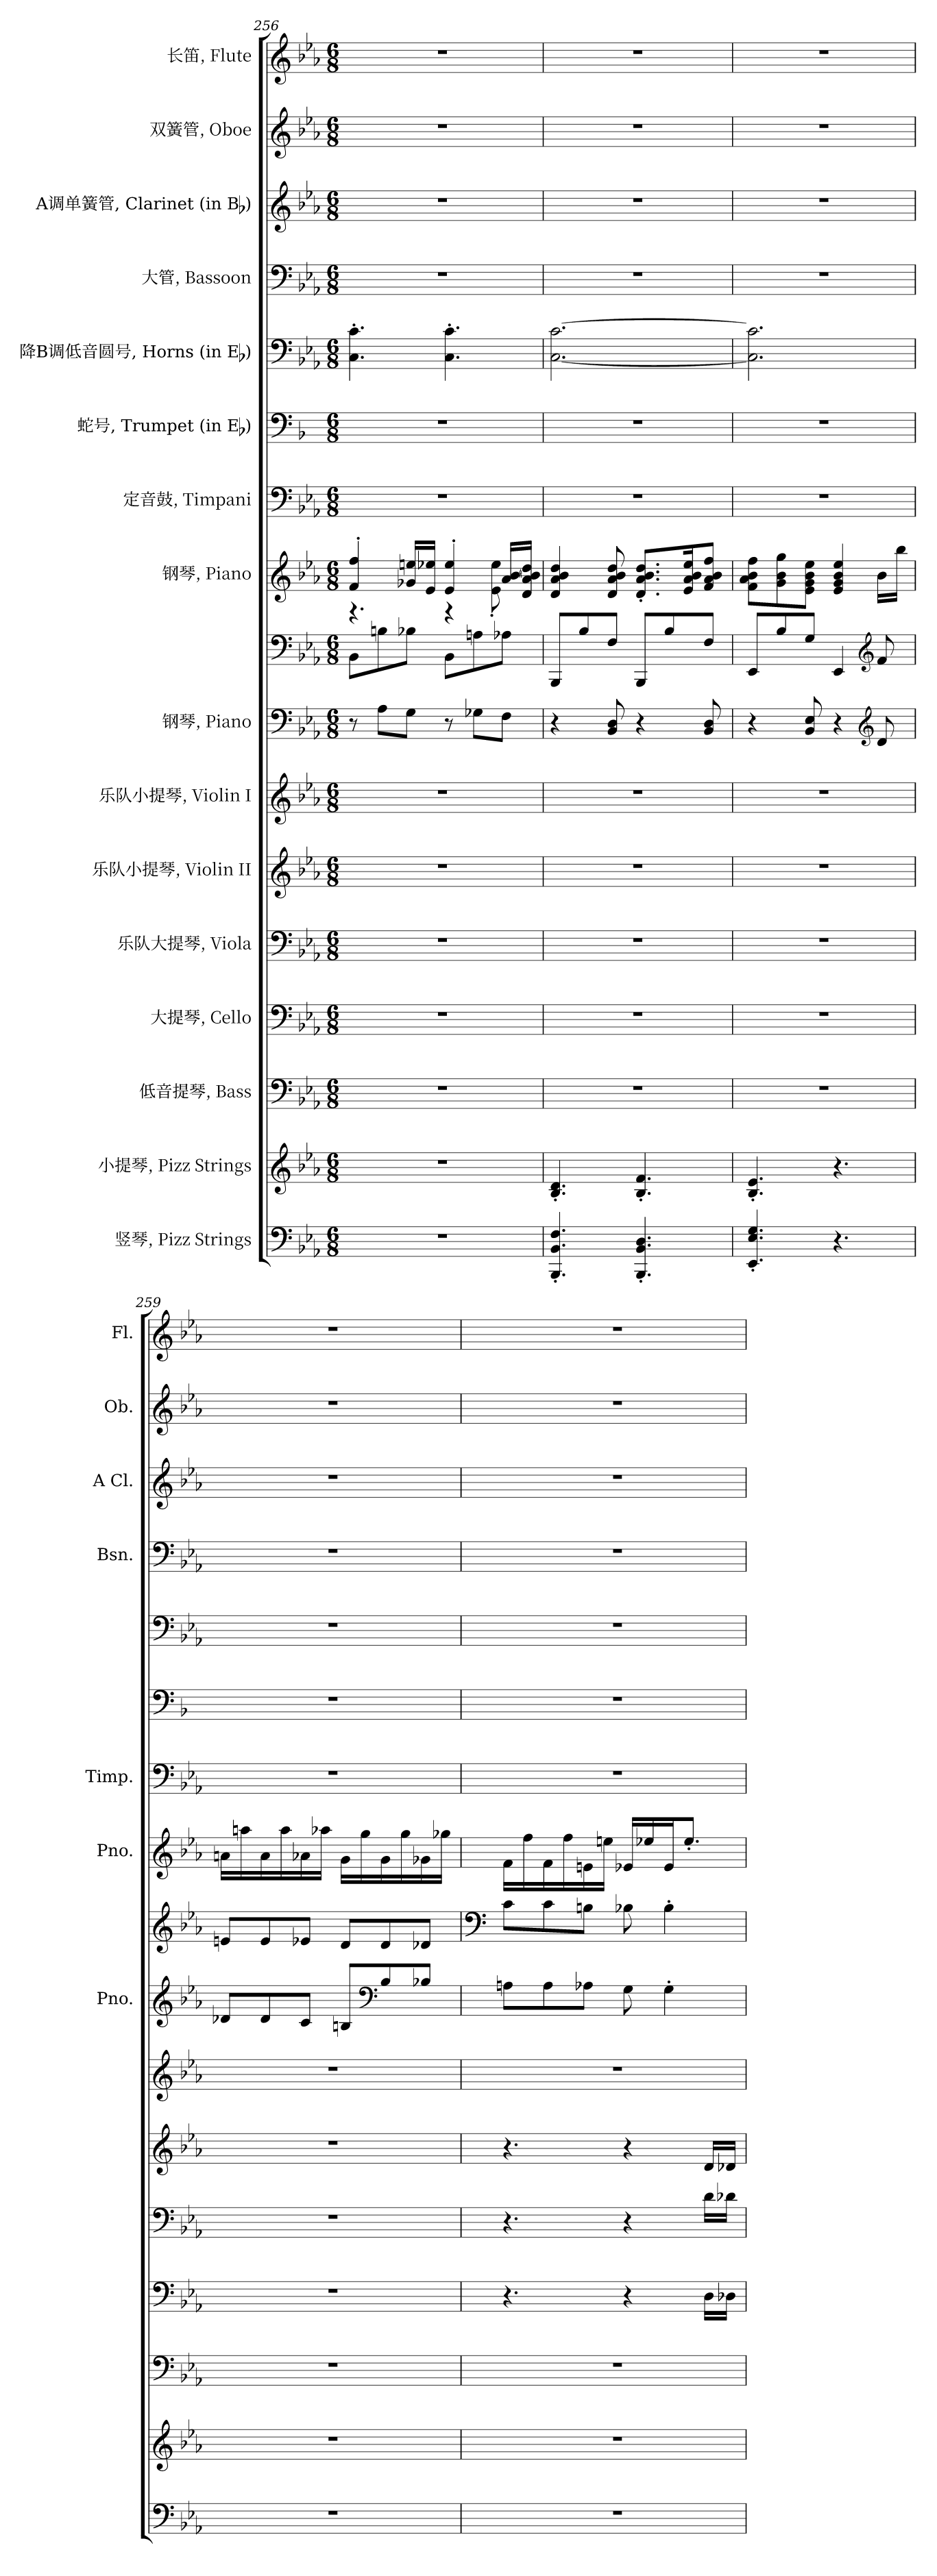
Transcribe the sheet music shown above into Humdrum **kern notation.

**kern	**kern	**kern	**kern	**kern	**kern	**kern	**kern	**kern	**kern	**kern	**kern	**kern	**kern	**kern	**kern	**kern
*part16	*part15	*part14	*part13	*part12	*part11	*part10	*part9	*part9	*part8	*part7	*part6	*part5	*part4	*part3	*part2	*part1
*staff17	*staff16	*staff15	*staff14	*staff13	*staff12	*staff11	*staff10	*staff9	*staff8	*staff7	*staff6	*staff5	*staff4	*staff3	*staff2	*staff1
*I"竖琴, Pizz Strings	*I"小提琴, Pizz Strings	*I"低音提琴, Bass	*I"大提琴, Cello	*I"乐队大提琴, Viola	*I"乐队小提琴, Violin II	*I"乐队小提琴, Violin I	*I"钢琴, Piano	*	*I"钢琴, Piano	*I"定音鼓, Timpani	*I"蛇号, Trumpet (in Eb)	*I"降B调低音圆号, Horns (in Eb)	*I"大管, Bassoon	*I"A调单簧管, Clarinet (in Bb)	*I"双簧管, Oboe	*I"长笛, Flute
*	*	*	*	*	*	*	*I'Pno.	*	*I'Pno.	*I'Timp.	*	*	*I'Bsn.	*I'A Cl.	*I'Ob.	*I'Fl.
!!LO:PB:g=z
*clefF4	*clefG2	*clefF4	*clefF4	*clefF4	*clefG2	*clefG2	*clefF4	*clefF4	*clefG2	*clefF4	*clefF4	*clefF4	*clefF4	*clefG2	*clefG2	*clefG2
*	*	*ITrd7c12	*	*	*	*	*	*	*	*	*ITrd1c2	*ITrd1c2	*	*ITrd2c3	*	*
*k[b-e-a-]	*k[b-e-a-]	*k[b-e-a-]	*k[b-e-a-]	*k[b-e-a-]	*k[b-e-a-]	*k[b-e-a-]	*k[b-e-a-]	*k[b-e-a-]	*k[b-e-a-]	*k[b-e-a-]	*k[b-e-a-]	*k[b-e-a-d-g-]	*k[b-e-a-]	*k[]	*k[b-e-a-]	*k[b-e-a-]
*M6/8	*M6/8	*M6/8	*M6/8	*M6/8	*M6/8	*M6/8	*M6/8	*M6/8	*M6/8	*M6/8	*M6/8	*M6/8	*M6/8	*M6/8	*M6/8	*M6/8
=256	=256	=256	=256	=256	=256	=256	=256	=256	=256	=256	=256	=256	=256	=256	=256	=256
*	*	*	*	*	*	*	*	*	*^	*	*	*	*	*	*	*
2.r	2.r	2.r	2.r	2.r	2.r	2.r	8r	8BB-\L	4f/' 4ff/'	4.r	2.r	2.r	4.BB-\' 4.B-\'	2.r	2.r	2.r	2.r
.	.	.	.	.	.	.	8A-\L	8Bn\	.	.	.	.	.	.	.	.	.
.	.	.	.	.	.	.	8G\J	8B-X\J	16g-X/ 16een/LL	.	.	.	.	.	.	.	.
.	.	.	.	.	.	.	.	.	16e-/ 16ee-X/JJ	.	.	.	.	.	.	.	.
.	.	.	.	.	.	.	8r	8BB-\L	4e-/' 4ee-/'	4r	.	.	4.BB-\' 4.B-\'	.	.	.	.
.	.	.	.	.	.	.	8G-X\L	8An\	.	.	.	.	.	.	.	.	.
.	.	.	.	.	.	.	8F\J	8A-X\J	[16a-/ [16b-/LL	8e-\' 8ee-\'	.	.	.	.	.	.	.
.	.	.	.	.	.	.	.	.	16d/ 16a-/] 16b-/] 16dd/JJ	.	.	.	.	.	.	.	.
*	*	*	*	*	*	*	*	*	*v	*v	*	*	*	*	*	*	*
=257	=257	=257	=257	=257	=257	=257	=257	=257	=257	=257	=257	=257	=257	=257	=257	=257
4.BBB-/' 4.BB-/' 4.F/'	4.B-/' 4.d/'	2.r	2.r	2.r	2.r	2.r	4r	8BBB-/L	4d/ 4a-/ 4b-/ 4dd/	2.r	2.r	[2.BB-\ [2.B-\	2.r	2.r	2.r	2.r
.	.	.	.	.	.	.	.	8B-/	.	.	.	.	.	.	.	.
.	.	.	.	.	.	.	8BB-/ 8D/	8F/J	8d/ 8a-/ 8b-/ 8dd/	.	.	.	.	.	.	.
4.BBB-/' 4.BB-/' 4.D/'	4.B-/' 4.f/'	.	.	.	.	.	4r	8BBB-/L	8.d/' 8.a-/' 8.b-/' 8.dd/'L	.	.	.	.	.	.	.
.	.	.	.	.	.	.	.	8B-/	.	.	.	.	.	.	.	.
.	.	.	.	.	.	.	.	.	16e-/ 16a-/ 16b-/ 16ee-/K	.	.	.	.	.	.	.
.	.	.	.	.	.	.	8BB-/ 8D/	8F/J	8f/ 8a-/ 8b-/ 8ff/J	.	.	.	.	.	.	.
=258	=258	=258	=258	=258	=258	=258	=258	=258	=258	=258	=258	=258	=258	=258	=258	=258
4.EE-/' 4.E-/' 4.G/'	4.B-/' 4.e-/'	2.r	2.r	2.r	2.r	2.r	4r	8EE-/L	8f\ 8a-\ 8b-\ 8ff\L	2.r	2.r	2.BB-\] 2.B-\]	2.r	2.r	2.r	2.r
.	.	.	.	.	.	.	.	8B-/	8g\ 8b-\ 8gg\	.	.	.	.	.	.	.
.	.	.	.	.	.	.	8BB-/ 8E-/	8G/J	8e-\ 8g\ 8b-\ 8ee-\J	.	.	.	.	.	.	.
4.r	4.r	.	.	.	.	.	4r	4EE-/	4e-/ 4g/ 4b-/ 4ee-/	.	.	.	.	.	.	.
*	*	*	*	*	*	*	*clefG2	*clefG2	*	*	*	*	*	*	*	*
.	.	.	.	.	.	.	8d/	8f/	16b-\LL	.	.	.	.	.	.	.
.	.	.	.	.	.	.	.	.	16bb-\JJ	.	.	.	.	.	.	.
!!LO:PB:g=z
=259	=259	=259	=259	=259	=259	=259	=259	=259	=259	=259	=259	=259	=259	=259	=259	=259
2.r	2.r	2.r	2.r	2.r	2.r	2.r	8d-X/L	8en/L	16an\LL	2.r	2.r	2.r	2.r	2.r	2.r	2.r
.	.	.	.	.	.	.	.	.	16aan\	.	.	.	.	.	.	.
.	.	.	.	.	.	.	8d-/	8e/	16a\	.	.	.	.	.	.	.
.	.	.	.	.	.	.	.	.	16aa\	.	.	.	.	.	.	.
.	.	.	.	.	.	.	8c/J	8e-X/J	16a-X\	.	.	.	.	.	.	.
.	.	.	.	.	.	.	.	.	16aa-X\JJ	.	.	.	.	.	.	.
.	.	.	.	.	.	.	8Bn/L	8d/L	16g\LL	.	.	.	.	.	.	.
.	.	.	.	.	.	.	.	.	16gg\	.	.	.	.	.	.	.
*	*	*	*	*	*	*	*clefF4	*	*	*	*	*	*	*	*	*
.	.	.	.	.	.	.	8B/	8d/	16g\	.	.	.	.	.	.	.
.	.	.	.	.	.	.	.	.	16gg\	.	.	.	.	.	.	.
.	.	.	.	.	.	.	8B-X/J	8d-X/J	16g-X\	.	.	.	.	.	.	.
.	.	.	.	.	.	.	.	.	16gg-X\JJ	.	.	.	.	.	.	.
=260	=260	=260	=260	=260	=260	=260	=260	=260	=260	=260	=260	=260	=260	=260	=260	=260
*	*	*	*	*	*	*	*	*clefF4	*	*	*	*	*	*	*	*
2.r	2.r	2.r	4.r	4.r	4.r	2.r	8An\L	8c\L	16f\LL	2.r	2.r	2.r	2.r	2.r	2.r	2.r
.	.	.	.	.	.	.	.	.	16ff\	.	.	.	.	.	.	.
.	.	.	.	.	.	.	8A\	8c\	16f\	.	.	.	.	.	.	.
.	.	.	.	.	.	.	.	.	16ff\	.	.	.	.	.	.	.
.	.	.	.	.	.	.	8A-X\J	8Bn\J	16en\	.	.	.	.	.	.	.
.	.	.	.	.	.	.	.	.	16een\JJ	.	.	.	.	.	.	.
.	.	.	4r	4r	4r	.	8G\	8B-X\	16e-X/LL	.	.	.	.	.	.	.
.	.	.	.	.	.	.	.	.	16ee-X/	.	.	.	.	.	.	.
.	.	.	.	.	.	.	4G'\	4B-'\	16e-/J	.	.	.	.	.	.	.
.	.	.	.	.	.	.	.	.	8.ee-'/J	.	.	.	.	.	.	.
.	.	.	16D\LL	16d\LL	16d/LL	.	.	.	.	.	.	.	.	.	.	.
.	.	.	16D-X\JJ	16d-X\JJ	16d-X/JJ	.	.	.	.	.	.	.	.	.	.	.
=	=	=	=	=	=	=	=	=	=	=	=	=	=	=	=	=
*-	*-	*-	*-	*-	*-	*-	*-	*-	*-	*-	*-	*-	*-	*-	*-	*-
